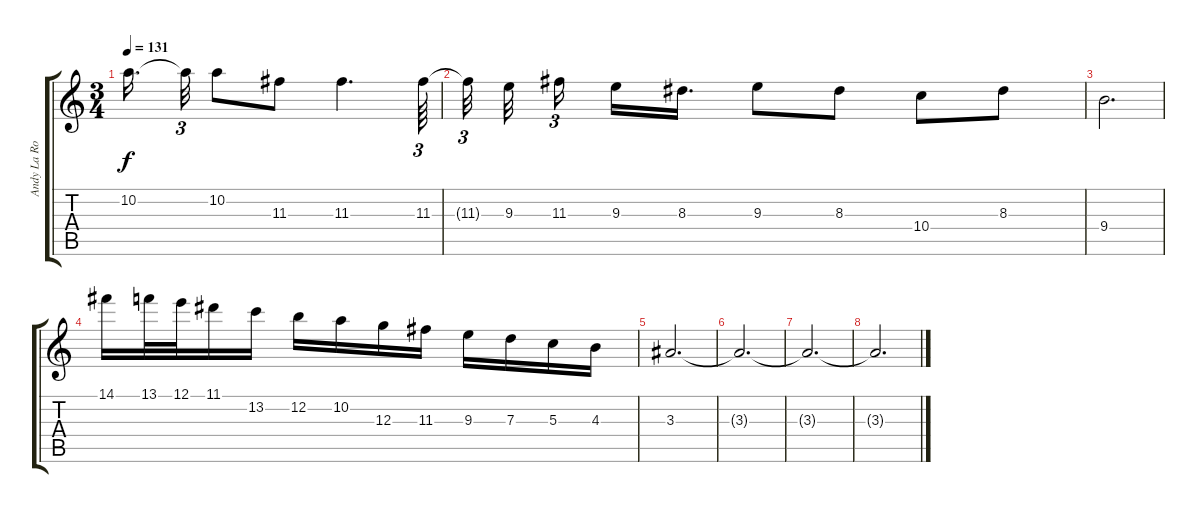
\track ("Andy La Rocque solo" "Andy La Ro") {instrument overdrivenguitar}
\staff {score tabs}
\tuning (E4 B3 G3 D3 A2 E2) {hide}
\ts (3 4)
\tempo 131
\clef g2
\ks c
10.2{t}.16{d dy f beam splitsecondary} 10.2{t}.32{tu (3 2)} 10.2.8 11.3.8 11.3.4{d} 11.3.64{tu (3 2)} |
11.3{t}.32{tu (3 2) beam splitsecondary} 9.3.32{beam splitsecondary} 11.3.16{tu (3 2) beam splitsecondary} 9.3.16 8.3.16{d} 9.3.8 8.3.8 10.4.8 8.3.8 |
9.4.2{d} |
14.1.16 13.1.32 12.1.32 11.1.16 13.2.16 12.2.16 10.2.16 12.3.16 11.3.16 9.3.16 7.3.16 5.3.16 4.3.16 |
3.3.2{d} |
3.3{t}.2{d} |
3.3{t}.2{d} |
3.3{t}.2{d}
